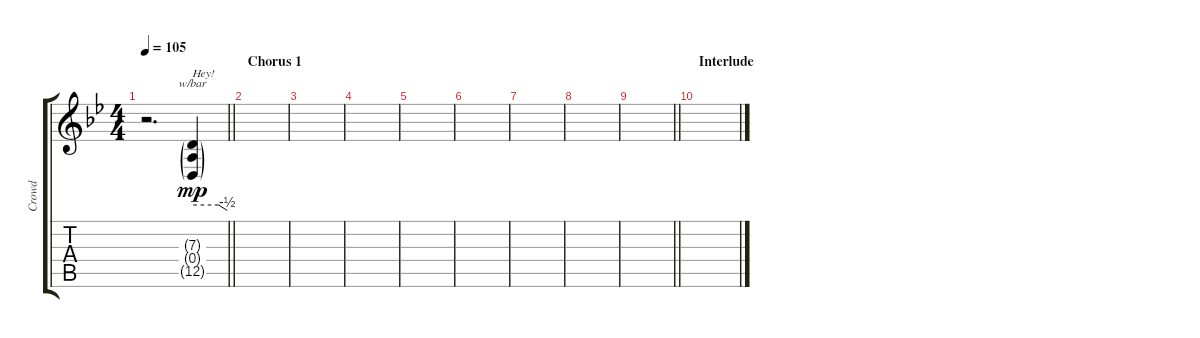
\track ("Crowd" "Crowd") {instrument applause}
\staff {score tabs}
\tuning (E4 B3 G3 D3 A2 E2) {hide}
\ts (4 4)
\tempo 105
\clef g2
\barLineRight lightlight
\ks bb
r.2{d dy f} (7.3{g} 0.4{g} 12.5{g}).4{tbe (custom default 0 0 45 0 60 -2) txt "Hey!" dy mp balance 0 instrument pad7halo} |
\section ("" "Chorus 1")
|
|
|
|
|
|
|
\barLineRight lightlight
|
\section ("" "Interlude")
